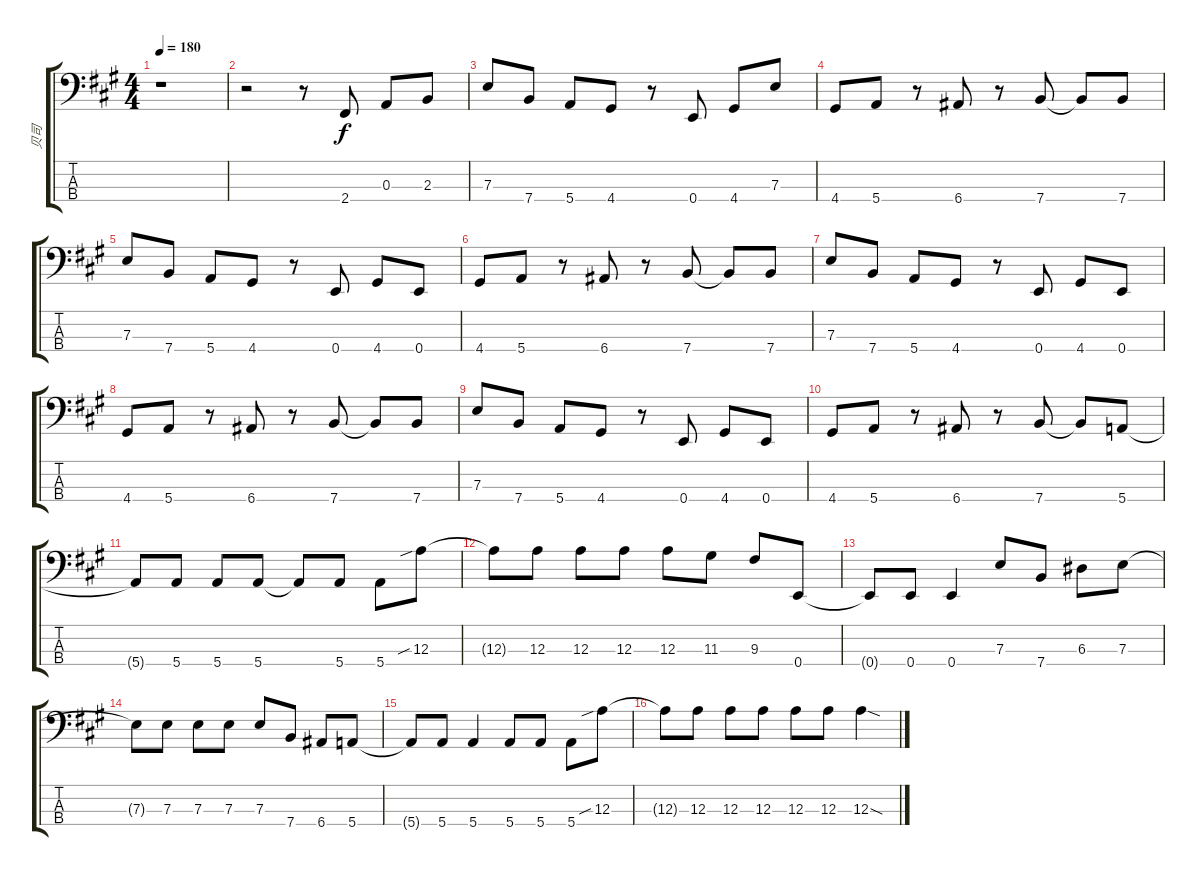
\track ("贝司" "贝司") {instrument electricbassfinger}
\staff {score tabs}
\tuning (G2 D2 A1 E1) {hide}
\ts (4 4)
\tempo 180
\clef f4
\ks a
r.1{dy f} |
r.2 r.8 2.4.8 0.3.8 2.3.8 |
7.3.8 7.4.8 5.4.8 4.4.8 r.8 0.4.8 4.4.8 7.3.8 |
4.4.8 5.4.8 r.8 6.4.8 r.8 7.4.8 7.4{t}.8 7.4.8 |
7.3.8 7.4.8 5.4.8 4.4.8 r.8 0.4.8 4.4.8 0.4.8 |
4.4.8 5.4.8 r.8 6.4.8 r.8 7.4.8 7.4{t}.8 7.4.8 |
7.3.8 7.4.8 5.4.8 4.4.8 r.8 0.4.8 4.4.8 0.4.8 |
4.4.8 5.4.8 r.8 6.4.8 r.8 7.4.8 7.4{t}.8 7.4.8 |
7.3.8 7.4.8 5.4.8 4.4.8 r.8 0.4.8 4.4.8 0.4.8 |
4.4.8 5.4.8 r.8 6.4.8 r.8 7.4.8 7.4{t}.8 5.4.8 |
5.4{t}.8 5.4.8 5.4.8 5.4.8 5.4{t}.8 5.4.8 5.4.8 12.3{sib}.8 |
12.3{t}.8 12.3.8 12.3.8 12.3.8 12.3.8 11.3.8 9.3.8 0.4.8 |
0.4{t}.8 0.4.8 0.4.4 7.3.8 7.4.8 6.3.8 7.3.8 |
7.3{t}.8 7.3.8 7.3.8 7.3.8 7.3.8 7.4.8 6.4.8 5.4.8 |
5.4{t}.8 5.4.8 5.4.4 5.4.8 5.4.8 5.4.8 12.3{sib}.8 |
12.3{t}.8 12.3.8 12.3.8 12.3.8 12.3.8 12.3.8 12.3{sod}.4
